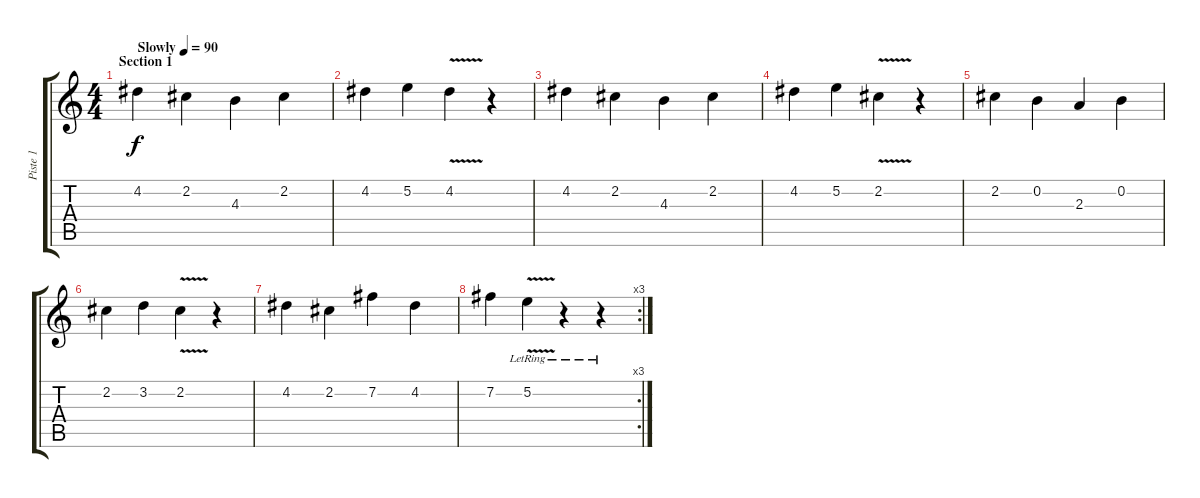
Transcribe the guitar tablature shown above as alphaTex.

\track ("Piste 1" "Piste 1") {instrument acousticguitarnylon}
\staff {score tabs}
\tuning (E4 B3 G3 D3 A2 E2) {hide}
\ts (4 4)
\section ("" "Section 1")
\tempo (90 "Slowly")
\clef g2
\ks c
4.2.4{dy f instrument acousticguitarnylon} 2.2.4 4.3.4 2.2.4 |
4.2.4 5.2.4 4.2{v}.4 r.4 |
4.2.4 2.2.4 4.3.4 2.2.4 |
4.2.4 5.2.4 2.2{v}.4 r.4 |
2.2.4 0.2.4 2.3.4 0.2.4 |
2.2.4 3.2.4 2.2{v}.4 r.4 |
4.2.4 2.2.4 7.2.4 4.2.4 |
\rc 3
7.2.4 5.2{v lr}.4 r.4 r.4
